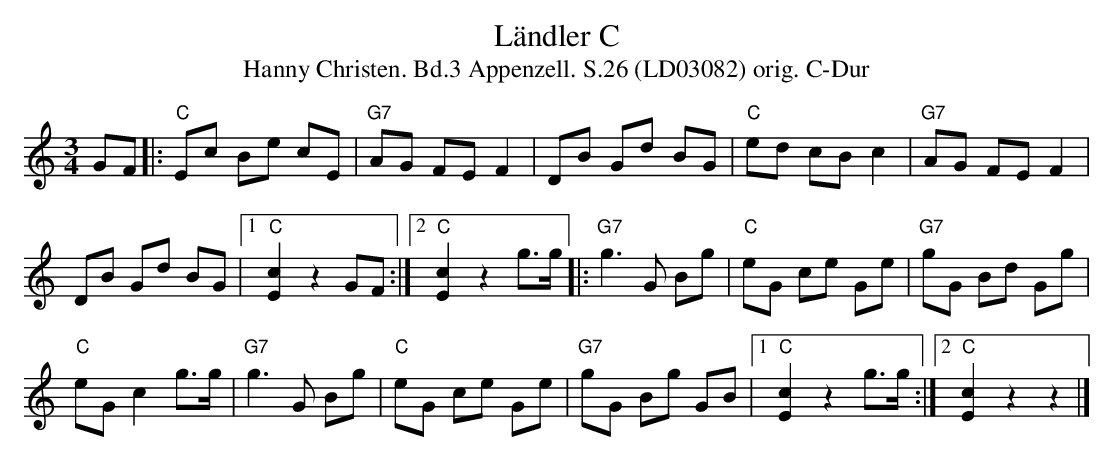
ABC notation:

X:1
T:Ländler C
T:Hanny Christen. Bd.3 Appenzell. S.26 (LD03082) orig. C-Dur
M:3/4
L:1/8
K:C
GF |: "C"Ec Be cE | "G7"AG FE  F2 | DB Gd BG | "C"ed cB c2 | "G7"AG FE F2 |
DB Gd BG |1 "C"[Ec]2 z2 GF :|2  "C"[Ec]2 z2 g>g |: "G7"g3 G Bg | "C"eG ce Ge | "G7"gG Bd Gg |
"C"eG c2 g>g | "G7"g3 G Bg | "C"eG ce Ge | "G7"gG Bg GB |1 "C"[Ec]2 z2 g>g :|2 "C"[Ec]2 z2 z2 |]
